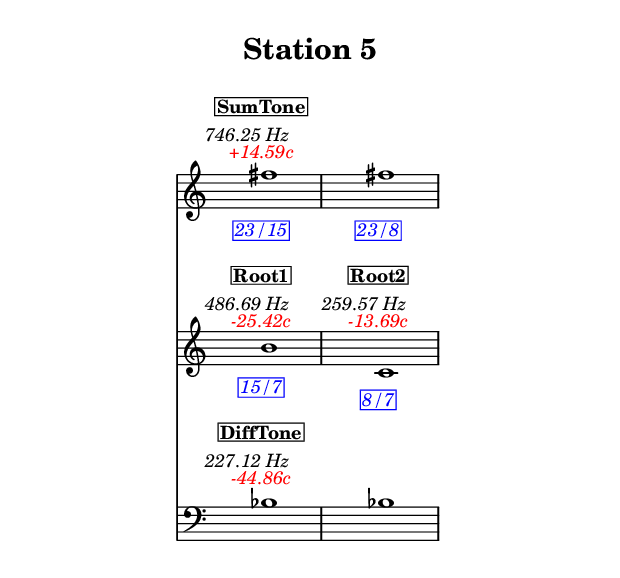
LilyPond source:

\version "2.20.0"
\language "english"

#(set-default-paper-size "a6" 'portrait)
#(set-global-staff-size 16)

\header {
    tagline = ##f
    title = \markup {
        \pad-around
            #3
            "Station 5"
        }
}

\layout {
    indent = #25
}

\paper {
    systems-per-page = 1
}

\score {
    \new Score
    <<
        \new Staff
        \with
        {
            \remove Time_signature_engraver
        }
        {
            \clef "treble"
            fs''1
            - \tweak color #red
            ^ \markup {
                \halign
                    #0
                    \italic
                        {
                            +14.59c
                        }
                }
            ^ \markup {
                \halign
                    #1
                    \italic
                        {
                            746.25
                            Hz
                        }
                }
            ^ \markup {
                \pad-around
                    #1
                    \box
                        \vcenter
                            \halign
                                #0
                                \bold
                                    {
                                        SumTone
                                    }
                }
            - \tweak color #blue
            _ \markup {
                \pad-around
                    #1
                    \box
                        \halign
                            #0
                            \italic
                                {
                                    23/15
                                }
                }
            \override Score.NonMusicalPaperColumn.padding = #5
            \clef "treble"
            fs''1
            - \tweak color #blue
            _ \markup {
                \pad-around
                    #1
                    \box
                        \halign
                            #0
                            \italic
                                {
                                    23/8
                                }
                }
        }
        \new Staff
        \with
        {
            \remove Time_signature_engraver
        }
        {
            \clef "treble"
            b'1
            - \tweak color #red
            ^ \markup {
                \halign
                    #0
                    \italic
                        {
                            -25.42c
                        }
                }
            ^ \markup {
                \halign
                    #1
                    \italic
                        {
                            486.69
                            Hz
                        }
                }
            ^ \markup {
                \pad-around
                    #1
                    \box
                        \vcenter
                            \halign
                                #0
                                \bold
                                    {
                                        Root1
                                    }
                }
            - \tweak color #blue
            _ \markup {
                \pad-around
                    #1
                    \box
                        \halign
                            #0
                            \italic
                                {
                                    15/7
                                }
                }
            \clef "treble"
            c'1
            - \tweak color #red
            ^ \markup {
                \halign
                    #0
                    \italic
                        {
                            -13.69c
                        }
                }
            ^ \markup {
                \halign
                    #1
                    \italic
                        {
                            259.57
                            Hz
                        }
                }
            ^ \markup {
                \pad-around
                    #1
                    \box
                        \vcenter
                            \halign
                                #0
                                \bold
                                    {
                                        Root2
                                    }
                }
            - \tweak color #blue
            _ \markup {
                \pad-around
                    #1
                    \box
                        \halign
                            #0
                            \italic
                                {
                                    8/7
                                }
                }
        }
        \new Staff
        \with
        {
            \remove Time_signature_engraver
        }
        {
            \clef "bass"
            bf1
            - \tweak color #red
            ^ \markup {
                \halign
                    #0
                    \italic
                        {
                            -44.86c
                        }
                }
            ^ \markup {
                \halign
                    #1
                    \italic
                        {
                            227.12
                            Hz
                        }
                }
            ^ \markup {
                \pad-around
                    #1
                    \box
                        \vcenter
                            \halign
                                #0
                                \bold
                                    {
                                        DiffTone
                                    }
                }
            \clef "bass"
            bf1
        }
    >>
}